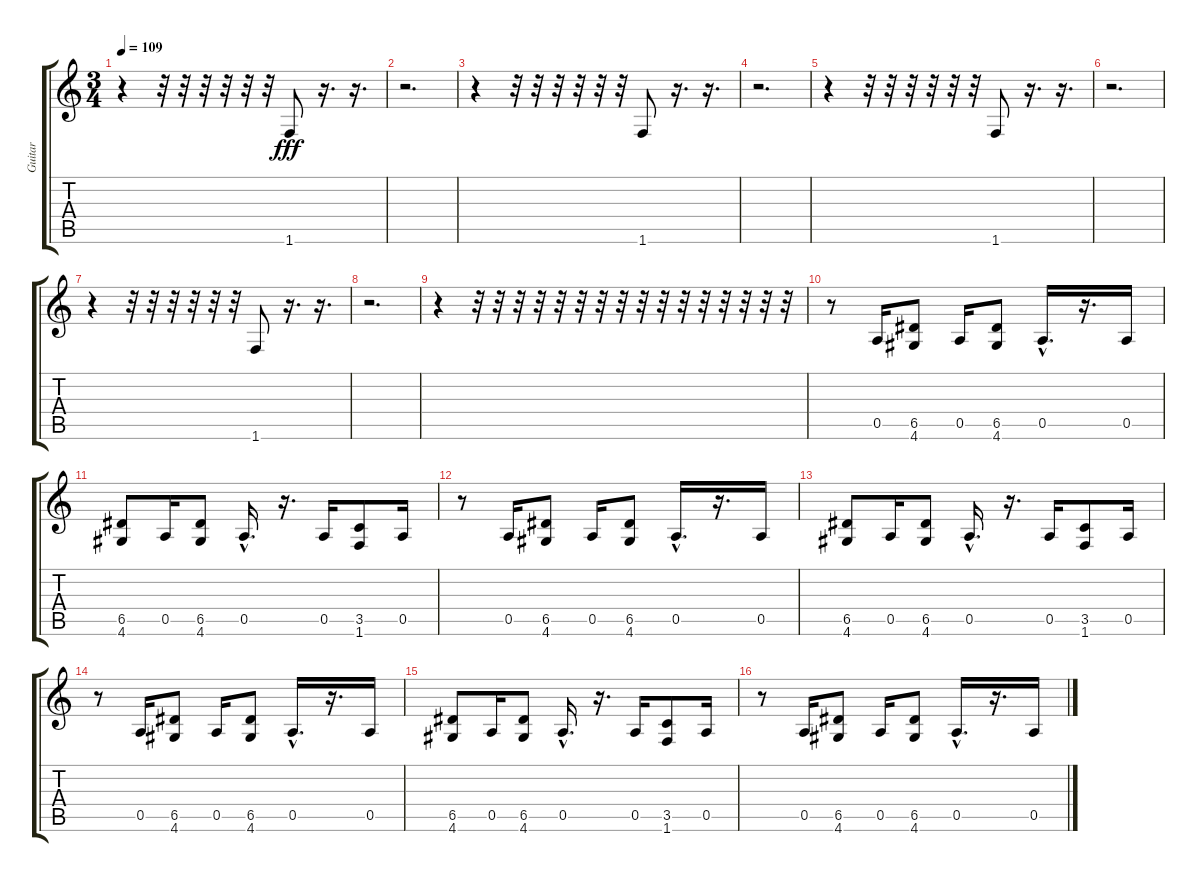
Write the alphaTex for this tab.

\track ("Guitar" "Guitar") {instrument distortionguitar}
\staff {score tabs}
\tuning (E4 B3 G3 D3 A2 E2) {hide}
\ts (3 4)
\tempo 109
\clef g2
\ks c
r.4{dy fff} r.32 r.32 r.32 r.32 r.32 r.32 1.6.8 r.16{d} r.16{d} |
r.2{d} |
r.4 r.32 r.32 r.32 r.32 r.32 r.32 1.6.8 r.16{d} r.16{d} |
r.2{d} |
r.4 r.32 r.32 r.32 r.32 r.32 r.32 1.6.8 r.16{d} r.16{d} |
r.2{d} |
r.4 r.32 r.32 r.32 r.32 r.32 r.32 1.6.8 r.16{d} r.16{d} |
r.2{d} |
r.4 r.32 r.32 r.32 r.32 r.32 r.32 r.32 r.32 r.32 r.32 r.32 r.32 r.32 r.32 r.32 r.32 |
r.8 0.5.16 (6.5 4.6).8 0.5.16 (6.5 4.6).8 0.5{hac}.16{d} r.16{d} 0.5.16 |
(6.5 4.6).8 0.5.16 (6.5 4.6).8 0.5{hac}.16{d} r.16{d} 0.5.16 (3.5 1.6).8 0.5.16 |
r.8 0.5.16 (6.5 4.6).8 0.5.16 (6.5 4.6).8 0.5{hac}.16{d} r.16{d} 0.5.16 |
(6.5 4.6).8 0.5.16 (6.5 4.6).8 0.5{hac}.16{d} r.16{d} 0.5.16 (3.5 1.6).8 0.5.16 |
r.8 0.5.16 (6.5 4.6).8 0.5.16 (6.5 4.6).8 0.5{hac}.16{d} r.16{d} 0.5.16 |
(6.5 4.6).8 0.5.16 (6.5 4.6).8 0.5{hac}.16{d} r.16{d} 0.5.16 (3.5 1.6).8 0.5.16 |
r.8 0.5.16 (6.5 4.6).8 0.5.16 (6.5 4.6).8 0.5{hac}.16{d} r.16{d} 0.5.16
